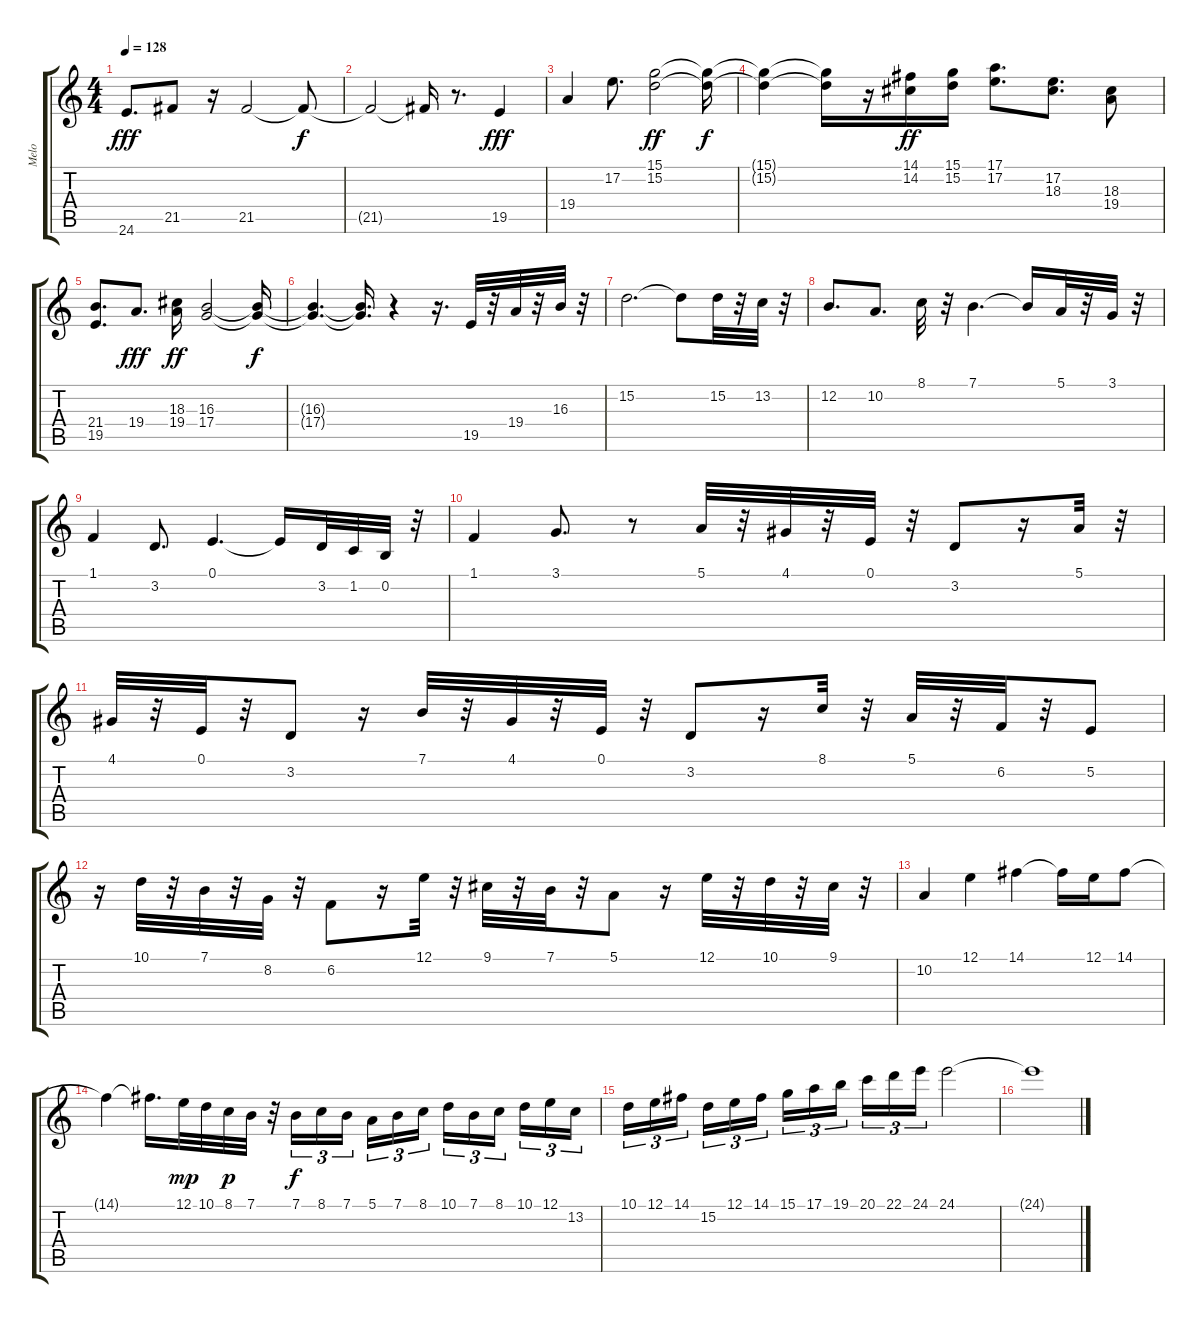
\track ("Melo                                " "Melo      ") {instrument lead2sawtooth}
\staff {score tabs}
\tuning (E4 B3 G3 D3 A2 E2) {hide}
\ts (4 4)
\tempo 128
\clef g2
\ks c
24.6.8{d dy fff} 21.5.8 r.16 21.5.2 21.5{t}.8{dy f} |
21.5{t}.2 21.5{t}.16 r.8{d} 19.5.4{dy fff volume 7} |
19.4.4 17.2.8{d} (15.1 15.2).2{dy ff} (15.1{t} 15.2{t}).16{dy f} |
(15.1{t} 15.2{t}).4 (15.1{t} 15.2{t}).16 r.16 (14.1 14.2).16{dy ff volume 7} (15.1 15.2).16 (17.1 17.2).8{d} (17.2 18.3).8{d} (18.3 19.4).8 |
(21.4 19.5).8{d} 19.4.8{d dy fff} (18.3 19.4).16{dy ff} (16.3 17.4).2 (16.3{t} 17.4{t}).16{dy f} |
(16.3{t} 17.4{t}).4{d} (16.3{t} 17.4{t}).16{d} r.4 r.16{d} 19.5.32{volume 9 balance 8 instrument lead2sawtooth} r.32 19.4.32 r.32 16.3.32 r.32 |
15.2.2{d} 15.2{t}.8 15.2.32 r.32 13.2.32 r.32 |
12.2.8{d} 10.2.8{d} 8.1.32 r.32 7.1.4{d} 7.1{t}.16 5.1.32 r.32 3.1.32 r.32 |
1.1.4 3.2.8{d} 0.1.4{d} 0.1{t}.16 3.2.32{volume 6} 1.2.32 0.2.32{volume 5} r.32 |
1.1.4{volume 8 balance 16 instrument synthbrass1} 3.1.8{d} r.8 5.1.32{volume 9 balance 8 instrument lead2sawtooth} r.32 4.1.32 r.32 0.1.32 r.32 3.2.8 r.16 5.1.32 r.32 |
4.1.32 r.32 0.1.32 r.32 3.2.8 r.16 7.1.32 r.32 4.1.32 r.32 0.1.32 r.32 3.2.8 r.16 8.1.32 r.32 5.1.32 r.32 6.2.32 r.32 5.2.8 |
r.16 10.1.32 r.32 7.1.32 r.32 8.2.32 r.32 6.2.8 r.16 12.1.32 r.32 9.1.32 r.32 7.1.32 r.32 5.1.8 r.16 12.1.32 r.32 10.1.32 r.32 9.1.32 r.32 |
10.2.4 12.1.4 14.1.4 14.1{t}.16 12.1.16 14.1.8 |
14.1{t}.4 14.1{t}.16{d} 12.1.32{dy mp} 10.1.32 8.1.32{dy p} 7.1.32 r.32 7.1.16{tu (3 2) dy f volume 9} 8.1.16{tu (3 2)} 7.1.16{tu (3 2) beam splitsecondary} 5.1.16{tu (3 2)} 7.1.16{tu (3 2)} 8.1.16{tu (3 2)} 10.1.16{tu (3 2)} 7.1.16{tu (3 2)} 8.1.16{tu (3 2) beam splitsecondary} 10.1.16{tu (3 2)} 12.1.16{tu (3 2)} 13.2.16{tu (3 2)} |
10.1.16{tu (3 2)} 12.1.16{tu (3 2)} 14.1.16{tu (3 2) beam splitsecondary} 15.2.16{tu (3 2)} 12.1.16{tu (3 2)} 14.1.16{tu (3 2)} 15.1.16{tu (3 2)} 17.1.16{tu (3 2)} 19.1.16{tu (3 2) beam splitsecondary} 20.1.16{tu (3 2)} 22.1.16{tu (3 2)} 24.1.16{tu (3 2)} 24.1.2 |
24.1{t}.1
